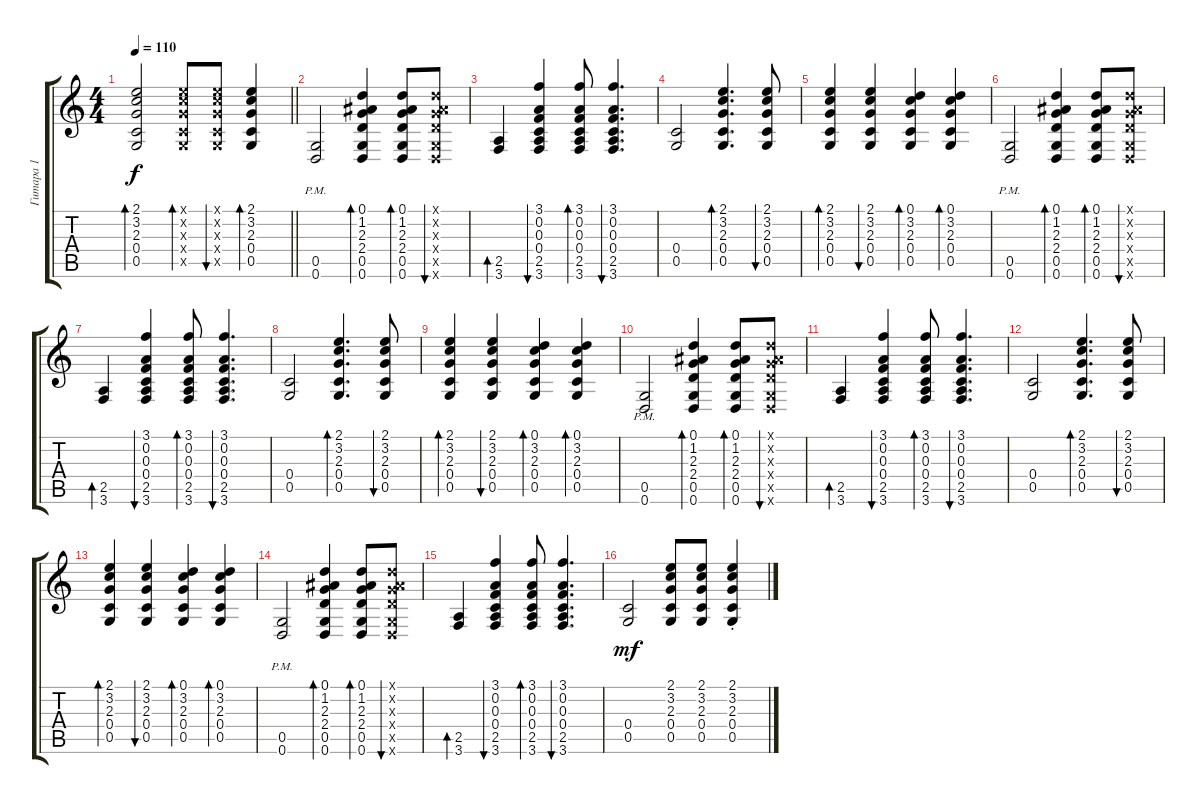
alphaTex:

\track ("Гитара 1" "Гитара 1") {instrument acousticguitarsteel}
\staff {score tabs}
\tuning (D4 A3 F3 C3 G2 D2) {hide}
\ts (4 4)
\tempo 110
\clef g2
\barLineRight lightlight
\ks c
(2.1 3.2 2.3 0.4 0.5).2{bd 60 dy f} (2.1{x} 3.2{x} 2.3{x} 0.4{x} 0.5{x}).8{bd 60} (2.1{x} 3.2{x} 2.3{x} 0.4{x} 0.5{x}).8{bu 60} (2.1 3.2 2.3 0.4 0.5).4{bd 60} |
(0.5 0.6{pm}).2 (0.1 1.2 2.3 2.4 0.5 0.6).4{bd 60} (0.1 1.2 2.3 2.4 0.5 0.6).8{bd 60} (0.1{x} 1.2{x} 2.3{x} 2.4{x} 0.5{x} 0.6{x}).8{bu 60} |
(2.5 3.6).4{bd 60} (3.1 0.2 0.3 0.4 2.5 3.6).4{bu 60} (3.1 0.2 0.3 0.4 2.5 3.6).8{bd 60} (3.1 0.2 0.3 0.4 2.5 3.6).4{d bu 60} |
(0.4 0.5).2 (2.1 3.2 2.3 0.4 0.5).4{d bd 60} (2.1 3.2 2.3 0.4 0.5).8{bu 60} |
(2.1 3.2 2.3 0.4 0.5).4{bd 60} (2.1 3.2 2.3 0.4 0.5).4{bu 60} (0.1 3.2 2.3 0.4 0.5).4{bd 60} (0.1 3.2 2.3 0.4 0.5).4{bd 60} |
(0.5 0.6{pm}).2 (0.1 1.2 2.3 2.4 0.5 0.6).4{bd 60} (0.1 1.2 2.3 2.4 0.5 0.6).8{bd 60} (0.1{x} 1.2{x} 2.3{x} 2.4{x} 0.5{x} 0.6{x}).8{bu 60} |
(2.5 3.6).4{bd 60} (3.1 0.2 0.3 0.4 2.5 3.6).4{bu 60} (3.1 0.2 0.3 0.4 2.5 3.6).8{bd 60} (3.1 0.2 0.3 0.4 2.5 3.6).4{d bu 60} |
(0.4 0.5).2 (2.1 3.2 2.3 0.4 0.5).4{d bd 60} (2.1 3.2 2.3 0.4 0.5).8{bu 60} |
(2.1 3.2 2.3 0.4 0.5).4{bd 60} (2.1 3.2 2.3 0.4 0.5).4{bu 60} (0.1 3.2 2.3 0.4 0.5).4{bd 60} (0.1 3.2 2.3 0.4 0.5).4{bd 60} |
(0.5 0.6{pm}).2 (0.1 1.2 2.3 2.4 0.5 0.6).4{bd 60} (0.1 1.2 2.3 2.4 0.5 0.6).8{bd 60} (0.1{x} 1.2{x} 2.3{x} 2.4{x} 0.5{x} 0.6{x}).8{bu 60} |
(2.5 3.6).4{bd 60} (3.1 0.2 0.3 0.4 2.5 3.6).4{bu 60} (3.1 0.2 0.3 0.4 2.5 3.6).8{bd 60} (3.1 0.2 0.3 0.4 2.5 3.6).4{d bu 60} |
(0.4 0.5).2 (2.1 3.2 2.3 0.4 0.5).4{d bd 60} (2.1 3.2 2.3 0.4 0.5).8{bu 60} |
(2.1 3.2 2.3 0.4 0.5).4{bd 60} (2.1 3.2 2.3 0.4 0.5).4{bu 60} (0.1 3.2 2.3 0.4 0.5).4{bd 60} (0.1 3.2 2.3 0.4 0.5).4{bd 60} |
(0.5 0.6{pm}).2 (0.1 1.2 2.3 2.4 0.5 0.6).4{bd 60} (0.1 1.2 2.3 2.4 0.5 0.6).8{bd 60} (0.1{x} 1.2{x} 2.3{x} 2.4{x} 0.5{x} 0.6{x}).8{bu 60} |
(2.5 3.6).4{bd 60} (3.1 0.2 0.3 0.4 2.5 3.6).4{bu 60} (3.1 0.2 0.3 0.4 2.5 3.6).8{bd 60} (3.1 0.2 0.3 0.4 2.5 3.6).4{d bu 60} |
(0.4 0.5).2{dy mf} (2.1 3.2 2.3 0.4 0.5).8 (2.1 3.2 2.3 0.4 0.5).8 (2.1{st} 3.2{st} 2.3{st} 0.4{st} 0.5{st}).4
